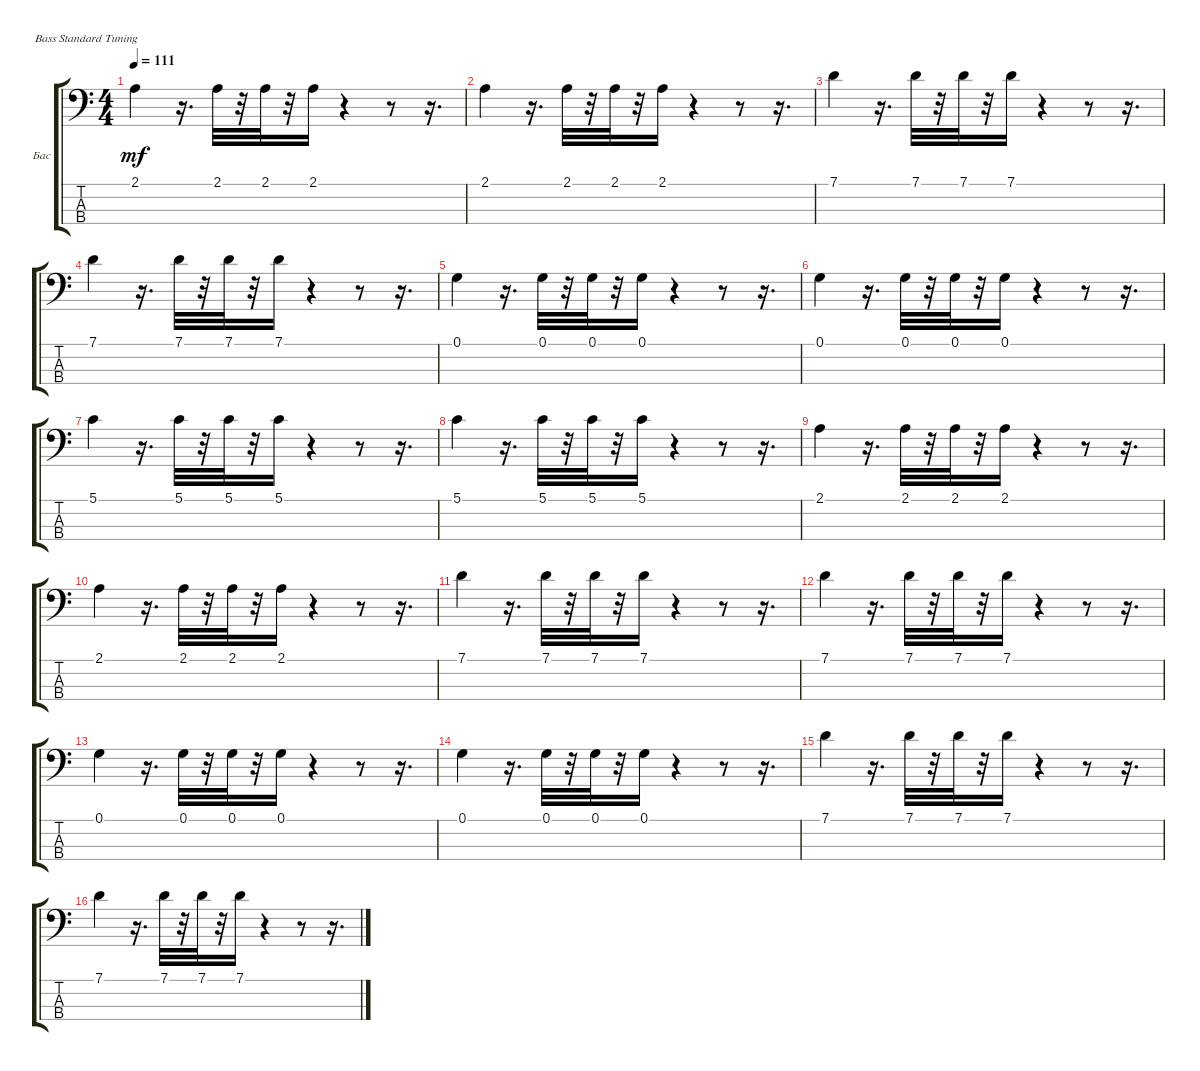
\bracketExtendMode groupsimilarinstruments
\firstSystemTrackNameOrientation horizontal
\otherSystemsTrackNameOrientation horizontal
\track ("Бас" "Бас") {instrument acousticbass}
\staff {score tabs}
\tuning (G2 D2 A1 E1)
\ts (4 4)
\tempo 111
\clef f4
\ks c
2.1.4{dy mf} r.16{d} 2.1.32 r.32 2.1.32 r.32 2.1.16 r.4 r.8 r.16{d} |
2.1.4 r.16{d} 2.1.32 r.32 2.1.32 r.32 2.1.16 r.4 r.8 r.16{d} |
7.1.4 r.16{d} 7.1.32 r.32 7.1.32 r.32 7.1.16 r.4 r.8 r.16{d} |
7.1.4 r.16{d} 7.1.32 r.32 7.1.32 r.32 7.1.16 r.4 r.8 r.16{d} |
0.1.4 r.16{d} 0.1.32 r.32 0.1.32 r.32 0.1.16 r.4 r.8 r.16{d} |
0.1.4 r.16{d} 0.1.32 r.32 0.1.32 r.32 0.1.16 r.4 r.8 r.16{d} |
5.1.4 r.16{d} 5.1.32 r.32 5.1.32 r.32 5.1.16 r.4 r.8 r.16{d} |
5.1.4 r.16{d} 5.1.32 r.32 5.1.32 r.32 5.1.16 r.4 r.8 r.16{d} |
2.1.4 r.16{d} 2.1.32 r.32 2.1.32 r.32 2.1.16 r.4 r.8 r.16{d} |
2.1.4 r.16{d} 2.1.32 r.32 2.1.32 r.32 2.1.16 r.4 r.8 r.16{d} |
7.1.4 r.16{d} 7.1.32 r.32 7.1.32 r.32 7.1.16 r.4 r.8 r.16{d} |
7.1.4 r.16{d} 7.1.32 r.32 7.1.32 r.32 7.1.16 r.4 r.8 r.16{d} |
0.1.4 r.16{d} 0.1.32 r.32 0.1.32 r.32 0.1.16 r.4 r.8 r.16{d} |
0.1.4 r.16{d} 0.1.32 r.32 0.1.32 r.32 0.1.16 r.4 r.8 r.16{d} |
7.1.4 r.16{d} 7.1.32 r.32 7.1.32 r.32 7.1.16 r.4 r.8 r.16{d} |
7.1.4 r.16{d} 7.1.32 r.32 7.1.32 r.32 7.1.16 r.4 r.8 r.16{d}
